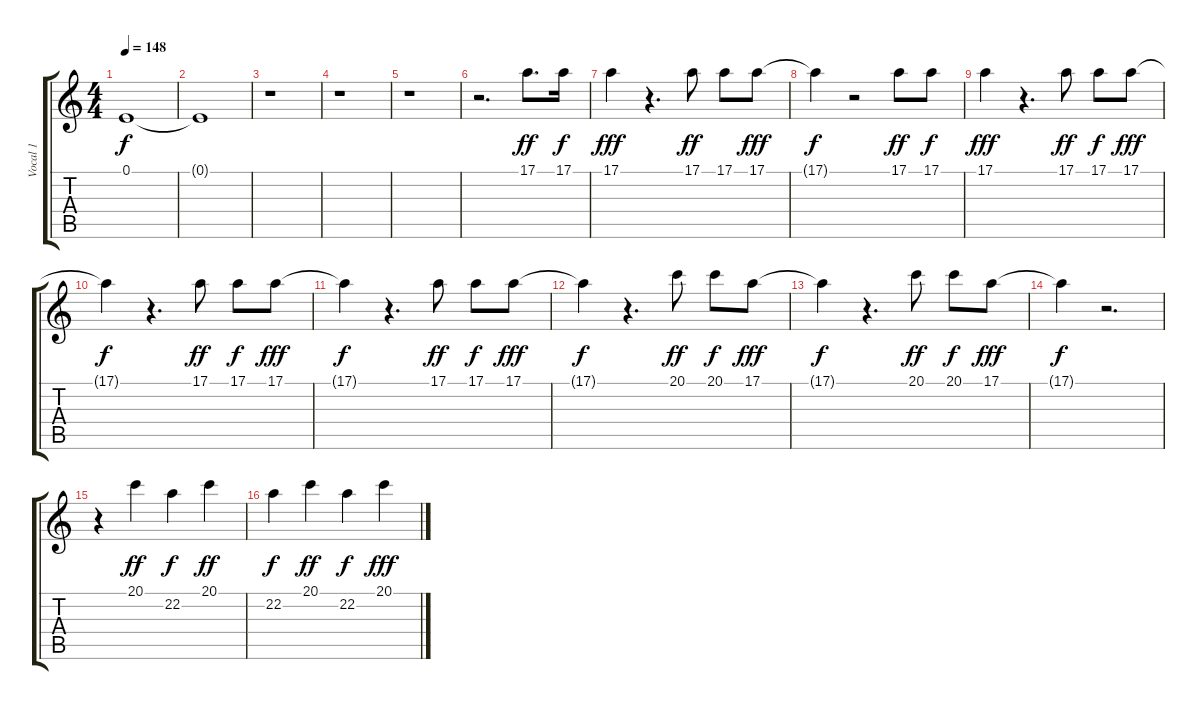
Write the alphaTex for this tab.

\track ("Vocal 1" "Vocal 1") {instrument flute}
\staff {score tabs}
\tuning (E4 B3 G3 D3 A2 E2) {hide}
\ts (4 4)
\tempo 148
\clef g2
\ks c
0.1{t}.1{dy f} |
0.1{t}.1 |
r.1 |
r.1 |
r.1 |
r.2{d} 17.1.8{d dy ff} 17.1.16{dy f} |
17.1.4{dy fff} r.4{d} 17.1.8{dy ff} 17.1.8 17.1.8{dy fff} |
17.1{t}.4{dy f} r.2 17.1.8{dy ff} 17.1.8{dy f} |
17.1.4{dy fff} r.4{d} 17.1.8{dy ff} 17.1.8{dy f} 17.1.8{dy fff} |
17.1{t}.4{dy f} r.4{d} 17.1.8{dy ff} 17.1.8{dy f} 17.1.8{dy fff} |
17.1{t}.4{dy f} r.4{d} 17.1.8{dy ff} 17.1.8{dy f} 17.1.8{dy fff} |
17.1{t}.4{dy f} r.4{d} 20.1.8{dy ff} 20.1.8{dy f} 17.1.8{dy fff} |
17.1{t}.4{dy f} r.4{d} 20.1.8{dy ff} 20.1.8{dy f} 17.1.8{dy fff} |
17.1{t}.4{dy f} r.2{d} |
r.4 20.1.4{dy ff} 22.2.4{dy f} 20.1.4{dy ff} |
22.2.4{dy f} 20.1.4{dy ff} 22.2.4{dy f} 20.1.4{dy fff}
